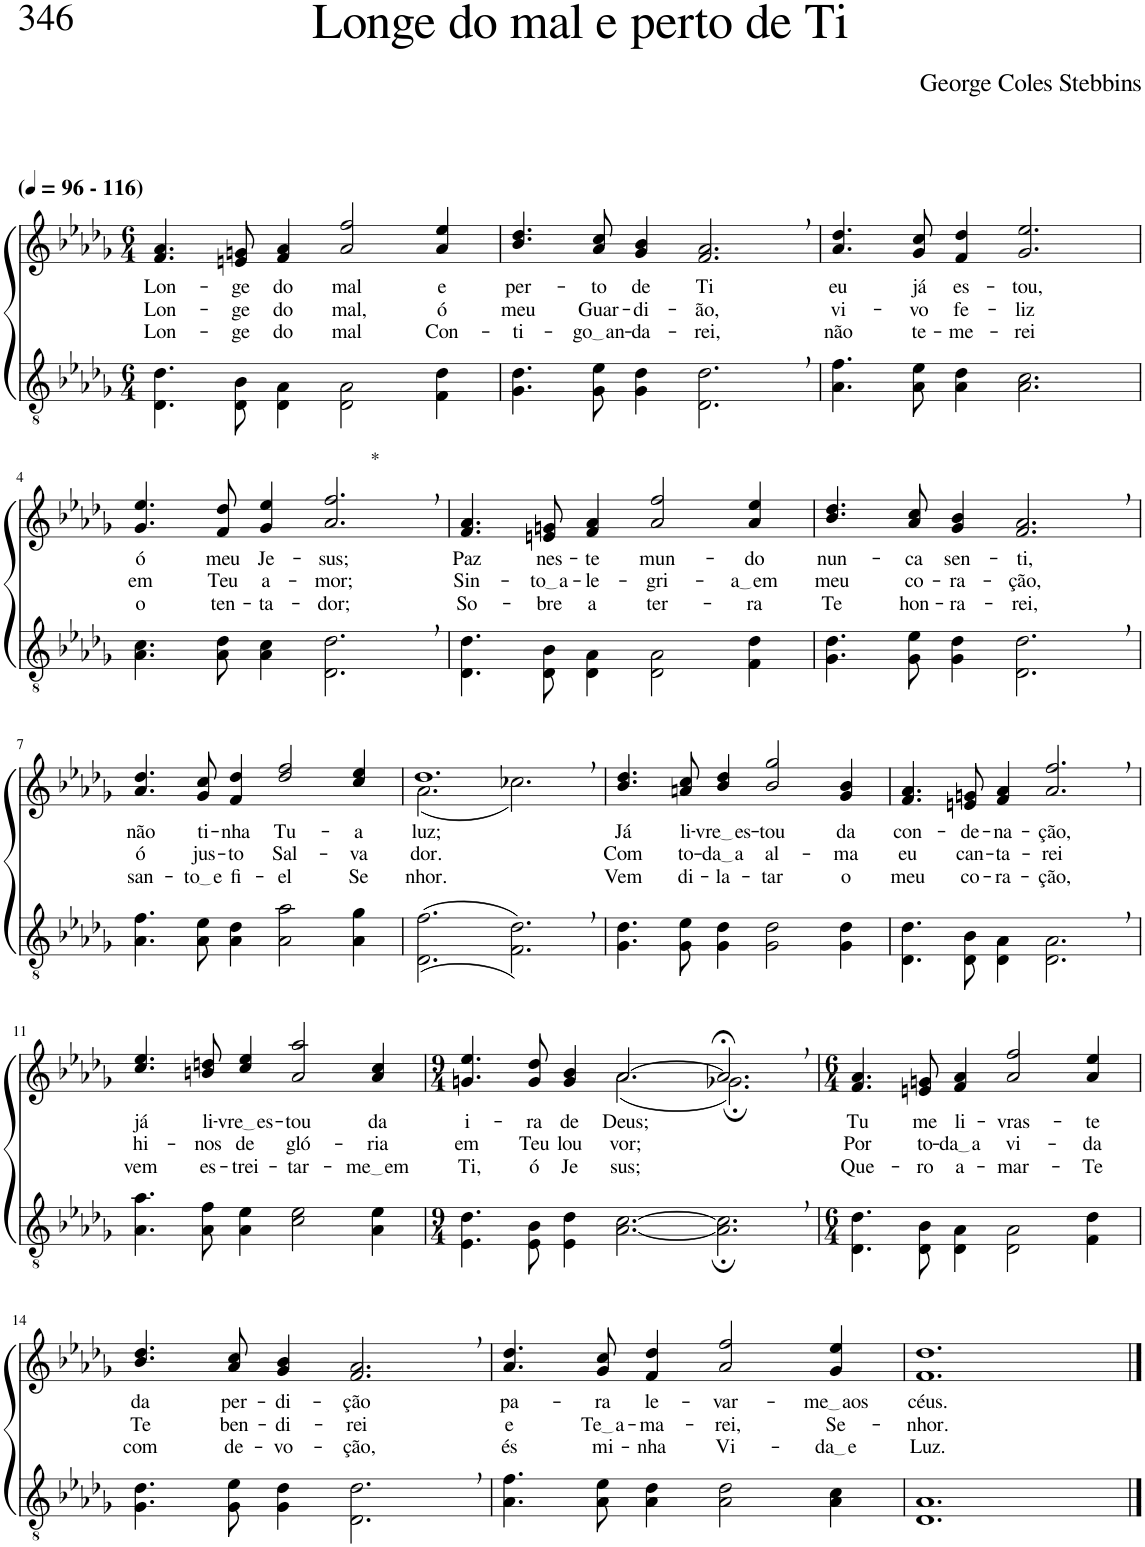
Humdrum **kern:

**kern	**kern	**text	**text	**text
*part2	*part1	*part1	*part1	*part1
*staff2	*staff1	*staff1	*staff1	*staff1
*I"Parte III e IV	*I"Parte I e II	*	*	*
*clefGv2	*clefG2	*	*	*
*Trd3c5	*Trd3c5	*	*	*
*k[b-e-a-d-g-]	*k[b-e-a-d-g-]	*	*	*
*M6/4	*M6/4	*	*	*
*MM96	*MM96	*	*	*
=1	=1	=1	=1	=1
!	!LO:TX:a:B:t=(	!	!	!
!	!LO:TX:a:B:t=- 116)	!	!	!
!	!	!LO:LY:b	!LO:LY:b	!LO:LY:b
4.D-\ 4.d-\	4.f/ 4.a-/	Lon-	Lon-	Lon-
!	!	!LO:LY:b	!LO:LY:b	!LO:LY:b
8D-\ 8B-\	8en/ 8gn/	-ge	-ge	-ge
!	!	!LO:LY:b	!LO:LY:b	!LO:LY:b
4D-\ 4A-\	4f/ 4a-/	do	do	do
!	!	!LO:LY:b	!LO:LY:b	!LO:LY:b
2D-\ 2A-\	2a-/ 2ff/	mal	mal,	mal
!	!	!LO:LY:b	!LO:LY:b	!LO:LY:b
4F\ 4d-\	4a-/ 4ee-/	e	ó	Con-
=2	=2	=2	=2	=2
!	!	!LO:LY:b	!LO:LY:b	!LO:LY:b
4.G-\ 4.d-\	4.b-/ 4.dd-/	per-	meu	-ti-
!	!	!LO:LY:b	!LO:LY:b	!LO:LY:b
8G-\ 8e-\	8a-/ 8cc/	-to	Guar-	go an
!	!	!LO:LY:b	!LO:LY:b	!LO:LY:b
4G-\ 4d-\	4g-/ 4b-/	de	-di-	-da-
!	!	!LO:LY:b	!LO:LY:b	!LO:LY:b
2.D-\, 2.d-\,	2.f/, 2.a-/,	Ti	-ão,	-rei,
=3	=3	=3	=3	=3
!	!	!LO:LY:b	!LO:LY:b	!LO:LY:b
4.A-\ 4.f\	4.a-/ 4.dd-/	eu	vi-	não
!	!	!LO:LY:b	!LO:LY:b	!LO:LY:b
8A-\ 8e-\	8g-/ 8cc/	já	-vo	te-
!	!	!LO:LY:b	!LO:LY:b	!LO:LY:b
4A-\ 4d-\	4f/ 4dd-/	es-	fe-	-me-
!	!	!LO:LY:b	!LO:LY:b	!LO:LY:b
2.A-\ 2.c\	2.g-/ 2.ee-/	-tou,	-liz	-rei
!!LO:LB:g=z
=4	=4	=4	=4	=4
!	!	!LO:LY:b	!LO:LY:b	!LO:LY:b
4.A-\ 4.c\	4.g-/ 4.ee-/	ó	em	o
!	!	!LO:LY:b	!LO:LY:b	!LO:LY:b
8A-\ 8d-\	8f/ 8dd-/	meu	Teu	ten-
!	!	!LO:LY:b	!LO:LY:b	!LO:LY:b
4A-\ 4c\	4g-/ 4ee-/	Je-	a-	-ta-
!	!LO:TX:a:t=*	!	!	!
!	!	!LO:LY:b	!LO:LY:b	!LO:LY:b
2.D-\, 2.d-\,	2.a-/, 2.ff/,	-sus;	-mor;	-dor;
=5	=5	=5	=5	=5
!	!	!LO:LY:b	!LO:LY:b	!LO:LY:b
4.D-\ 4.d-\	4.f/ 4.a-/	Paz	Sin-	So-
!	!	!LO:LY:b	!LO:LY:b	!LO:LY:b
8D-\ 8B-\	8en/ 8gn/	nes-	to a	-bre
!	!	!LO:LY:b	!LO:LY:b	!LO:LY:b
4D-\ 4A-\	4f/ 4a-/	-te	-le-	a
!	!	!LO:LY:b	!LO:LY:b	!LO:LY:b
2D-\ 2A-\	2a-/ 2ff/	mun-	-gri-	ter-
!	!	!LO:LY:b	!LO:LY:b	!LO:LY:b
4F\ 4d-\	4a-/ 4ee-/	-do	a em	-ra
=6	=6	=6	=6	=6
!	!	!LO:LY:b	!LO:LY:b	!LO:LY:b
4.G-\ 4.d-\	4.b-/ 4.dd-/	nun-	meu	Te
!	!	!LO:LY:b	!LO:LY:b	!LO:LY:b
8G-\ 8e-\	8a-/ 8cc/	-ca	co-	hon-
!	!	!LO:LY:b	!LO:LY:b	!LO:LY:b
4G-\ 4d-\	4g-/ 4b-/	sen-	-ra-	-ra-
!	!	!LO:LY:b	!LO:LY:b	!LO:LY:b
2.D-\, 2.d-\,	2.f/, 2.a-/,	-ti,	-ção,	-rei,
!!LO:LB:g=z
=7	=7	=7	=7	=7
!	!	!LO:LY:b	!LO:LY:b	!LO:LY:b
4.A-\ 4.f\	4.a-/ 4.dd-/	não	ó	san-
!	!	!LO:LY:b	!LO:LY:b	!LO:LY:b
8A-\ 8e-\	8g-/ 8cc/	ti-	jus-	to e
!	!	!LO:LY:b	!LO:LY:b	!LO:LY:b
4A-\ 4d-\	4f/ 4dd-/	-nha	-to	fi-
!	!	!LO:LY:b	!LO:LY:b	!LO:LY:b
2A-\ 2a-\	2dd-/ 2ff/	Tu-	Sal-	-el
!	!	!LO:LY:b	!LO:LY:b	!LO:LY:b
4A-\ 4g-\	4cc/ 4ee-/	-a	-va-	Se-
=8	=8	=8	=8	=8
*	*^	*	*	*
!	!	!	!LO:LY:b	!LO:LY:b	!LO:LY:b
((2.D-\ 2.f\	1.dd-,	(2.a-\	luz;	-dor.	-nhor.
2.F\, 2.d-\,))	.	2.cc-X\)	.	.	.
=9	=9	=9	=9	=9	=9
!	!	!	!LO:LY:b	!LO:LY:b	!LO:LY:b
*	*v	*v	*	*	*
4.G-\ 4.d-\	4.b-/ 4.dd-/	Já	Com	Vem
!	!	!LO:LY:b	!LO:LY:b	!LO:LY:b
8G-\ 8e-\	8an/ 8cc/	li-	to-	di-
!	!	!LO:LY:b	!LO:LY:b	!LO:LY:b
4G-\ 4d-\	4b-/ 4dd-/	vre es	da a	-la-
!	!	!LO:LY:b	!LO:LY:b	!LO:LY:b
2G-\ 2d-\	2b-/ 2gg-/	-tou	al-	-tar
!	!	!LO:LY:b	!LO:LY:b	!LO:LY:b
4G-\ 4d-\	4g-/ 4b-/	da	-ma	o
=10	=10	=10	=10	=10
!	!	!LO:LY:b	!LO:LY:b	!LO:LY:b
4.D-\ 4.d-\	4.f/ 4.a-/	con-	eu	meu
!	!	!LO:LY:b	!LO:LY:b	!LO:LY:b
8D-\ 8B-\	8en/ 8gn/	-de-	can-	co-
!	!	!LO:LY:b	!LO:LY:b	!LO:LY:b
4D-\ 4A-\	4f/ 4a-/	-na-	-ta-	-ra-
!	!	!LO:LY:b	!LO:LY:b	!LO:LY:b
2.D-\, 2.A-\,	2.a-/, 2.ff/,	-ção,	-rei	-ção,
!!LO:LB:g=z
=11	=11	=11	=11	=11
!	!	!LO:LY:b	!LO:LY:b	!LO:LY:b
4.A-\ 4.a-\	4.cc/ 4.ee-/	já	hi-	vem
!	!	!LO:LY:b	!LO:LY:b	!LO:LY:b
8A-\ 8f\	8bn/ 8ddn/	li-	-nos	es-
!	!	!LO:LY:b	!LO:LY:b	!LO:LY:b
4A-\ 4e-\	4cc/ 4ee-/	vre es	de	-trei-
!	!	!LO:LY:b	!LO:LY:b	!LO:LY:b
2c\ 2e-\	2a-/ 2aa-/	-tou	gló-	-tar-
!	!	!LO:LY:b	!LO:LY:b	!LO:LY:b
4A-\ 4e-\	4a-/ 4cc/	da	-ria	me em
=12	=12	=12	=12	=12
*M9/4	*M9/4	*	*	*
!	!	!LO:LY:b	!LO:LY:b	!LO:LY:b
*	*^	*	*	*
4.E-\ 4.d-\	4.gn/ 4.ee-/	2.ryy	i-	em	Ti,
!	!	!	!LO:LY:b	!LO:LY:b	!LO:LY:b
8E-\ 8B-\	8g/ 8dd-/	.	-ra	Teu	ó
!	!	!	!LO:LY:b	!LO:LY:b	!LO:LY:b
4E-\ 4d-\	4g/ 4b-/	.	de	lou-	Je-
!	!	!	!LO:LY:b	!LO:LY:b	!LO:LY:b
[2.A-\ [2.c\	[2.a-/	(2.a-\	Deus;	-vor;	-sus;
2.A-\];, 2.c\];,	2.a-;<,/]	2.g-X;\)	.	.	.
*	*v	*v	*	*	*
=13	=13	=13	=13	=13
*M6/4	*M6/4	*	*	*
*	*^	*	*	*
!	!	!	!LO:LY:b	!LO:LY:b	!LO:LY:b
*	*v	*v	*	*	*
4.D-\ 4.d-\	4.f/ 4.a-/	Tu	Por	Que-
!	!	!LO:LY:b	!LO:LY:b	!LO:LY:b
8D-\ 8B-\	8en/ 8gn/	me	to-	-ro
!	!	!LO:LY:b	!LO:LY:b	!LO:LY:b
4D-\ 4A-\	4f/ 4a-/	li-	da a	a-
!	!	!LO:LY:b	!LO:LY:b	!LO:LY:b
2D-\ 2A-\	2a-/ 2ff/	-vras-	vi-	-mar-
!	!	!LO:LY:b	!LO:LY:b	!LO:LY:b
4F\ 4d-\	4a-/ 4ee-/	-te	-da	-Te
!!LO:LB:g=z
=14	=14	=14	=14	=14
!	!	!LO:LY:b	!LO:LY:b	!LO:LY:b
4.G-\ 4.d-\	4.b-/ 4.dd-/	da	Te	com
!	!	!LO:LY:b	!LO:LY:b	!LO:LY:b
8G-\ 8e-\	8a-/ 8cc/	per-	ben-	de-
!	!	!LO:LY:b	!LO:LY:b	!LO:LY:b
4G-\ 4d-\	4g-/ 4b-/	-di-	-di-	-vo-
!	!	!LO:LY:b	!LO:LY:b	!LO:LY:b
2.D-\, 2.d-\,	2.f/, 2.a-/,	-ção	-rei	-ção,
=15	=15	=15	=15	=15
!	!	!LO:LY:b	!LO:LY:b	!LO:LY:b
4.A-\ 4.f\	4.a-/ 4.dd-/	pa-	e	és
!	!	!LO:LY:b	!LO:LY:b	!LO:LY:b
8A-\ 8e-\	8g-/ 8cc/	-ra	Te a	mi-
!	!	!LO:LY:b	!LO:LY:b	!LO:LY:b
4A-\ 4d-\	4f/ 4dd-/	le-	-ma-	-nha
!	!	!LO:LY:b	!LO:LY:b	!LO:LY:b
2A-\ 2d-\	2a-/ 2ff/	-var-	-rei,	Vi-
!	!	!LO:LY:b	!LO:LY:b	!LO:LY:b
4A-\ 4c\	4g-/ 4ee-/	me aos	Se-	da e
=16	=16	=16	=16	=16
!	!	!LO:LY:b	!LO:LY:b	!LO:LY:b
1.D- 1.A-	1.f 1.dd-	céus.	-nhor.	Luz.
==	==	==	==	==
*-	*-	*-	*-	*-
